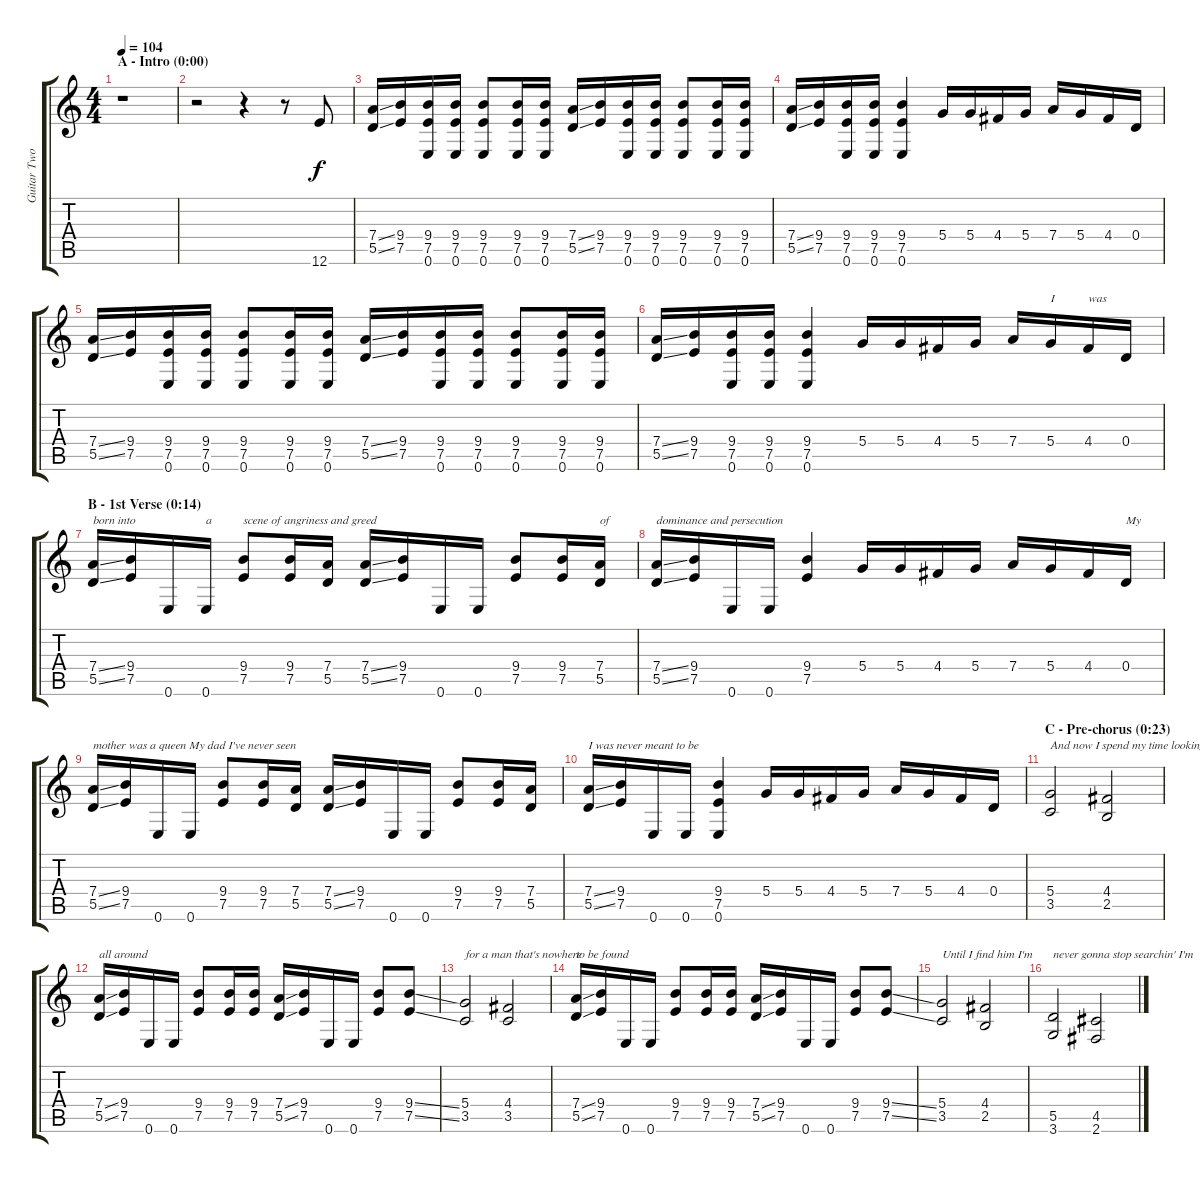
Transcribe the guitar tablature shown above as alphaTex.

\track ("Guitar Two" "Guitar Two") {instrument distortionguitar}
\staff {score tabs}
\tuning (E4 B3 G3 D3 A2 E2) {hide}
\ts (4 4)
\section ("" "A - Intro (0:00)")
\tempo 104
\clef g2
\ks c
r.1{dy f instrument distortionguitar} |
r.2 r.4 r.8 12.6.8 |
(7.4{ss} 5.5{ss}).16 (9.4 7.5).16 (9.4 7.5 0.6).16 (9.4 7.5 0.6).16 (9.4 7.5 0.6).8 (9.4 7.5 0.6).16 (9.4 7.5 0.6).16 (7.4{ss} 5.5{ss}).16 (9.4 7.5).16 (9.4 7.5 0.6).16 (9.4 7.5 0.6).16 (9.4 7.5 0.6).8 (9.4 7.5 0.6).16 (9.4 7.5 0.6).16 |
(7.4{ss} 5.5{ss}).16 (9.4 7.5).16 (9.4 7.5 0.6).16 (9.4 7.5 0.6).16 (9.4 7.5 0.6).4 5.4.16 5.4.16 4.4.16 5.4.16 7.4.16 5.4.16 4.4.16 0.4.16 |
(7.4{ss} 5.5{ss}).16 (9.4 7.5).16 (9.4 7.5 0.6).16 (9.4 7.5 0.6).16 (9.4 7.5 0.6).8 (9.4 7.5 0.6).16 (9.4 7.5 0.6).16 (7.4{ss} 5.5{ss}).16 (9.4 7.5).16 (9.4 7.5 0.6).16 (9.4 7.5 0.6).16 (9.4 7.5 0.6).8 (9.4 7.5 0.6).16 (9.4 7.5 0.6).16 |
(7.4{ss} 5.5{ss}).16 (9.4 7.5).16 (9.4 7.5 0.6).16 (9.4 7.5 0.6).16 (9.4 7.5 0.6).4 5.4.16 5.4.16 4.4.16 5.4.16 7.4.16 5.4.16{txt "I"} 4.4.16{txt "was"} 0.4.16 |
\section ("" "B - 1st Verse (0:14)")
(7.4{ss} 5.5{ss}).16{txt "born into"} (9.4 7.5).16 0.6.16 0.6.16{txt "a"} (9.4 7.5).8{txt "scene of angriness and greed"} (9.4 7.5).16 (7.4 5.5).16 (7.4{ss} 5.5{ss}).16 (9.4 7.5).16 0.6.16 0.6.16 (9.4 7.5).8 (9.4 7.5).16 (7.4 5.5).16{txt "of"} |
(7.4{ss} 5.5{ss}).16{txt "dominance and persecution"} (9.4 7.5).16 0.6.16 0.6.16 (9.4 7.5).4 5.4.16 5.4.16 4.4.16 5.4.16 7.4.16 5.4.16 4.4.16 0.4.16{txt "My"} |
(7.4{ss} 5.5{ss}).16{txt "mother was a queen My dad I've never seen"} (9.4 7.5).16 0.6.16 0.6.16 (9.4 7.5).8 (9.4 7.5).16 (7.4 5.5).16 (7.4{ss} 5.5{ss}).16 (9.4 7.5).16 0.6.16 0.6.16 (9.4 7.5).8 (9.4 7.5).16 (7.4 5.5).16 |
(7.4{ss} 5.5{ss}).16{txt "I was never meant to be"} (9.4 7.5).16 0.6.16 0.6.16 (9.4 7.5 0.6).4 5.4.16 5.4.16 4.4.16 5.4.16 7.4.16 5.4.16 4.4.16 0.4.16 |
\section ("" "C - Pre-chorus (0:23)")
(5.4 3.5).2{txt "And now I spend my time looking"} (4.4 2.5).2 |
(7.4{ss} 5.5{ss}).16{txt "all around"} (9.4 7.5).16 0.6.16 0.6.16 (9.4 7.5).8 (9.4 7.5).16 (9.4 7.5).16 (7.4{ss} 5.5{ss}).16 (9.4 7.5).16 0.6.16 0.6.16 (9.4 7.5).8 (9.4{ss} 7.5{ss}).8 |
(5.4 3.5).2{txt "for a man that's nowhere"} (4.4 3.5).2 |
(7.4{ss} 5.5{ss}).16{txt "to be found"} (9.4 7.5).16 0.6.16 0.6.16 (9.4 7.5).8 (9.4 7.5).16 (9.4 7.5).16 (7.4{ss} 5.5{ss}).16 (9.4 7.5).16 0.6.16 0.6.16 (9.4 7.5).8 (9.4{ss} 7.5{ss}).8 |
(5.4 3.5).2{txt "Until I find him I'm"} (4.4 2.5).2 |
(5.5 3.6).2{txt "never gonna stop searchin' I'm"} (4.5 2.6).2{txt " "}
